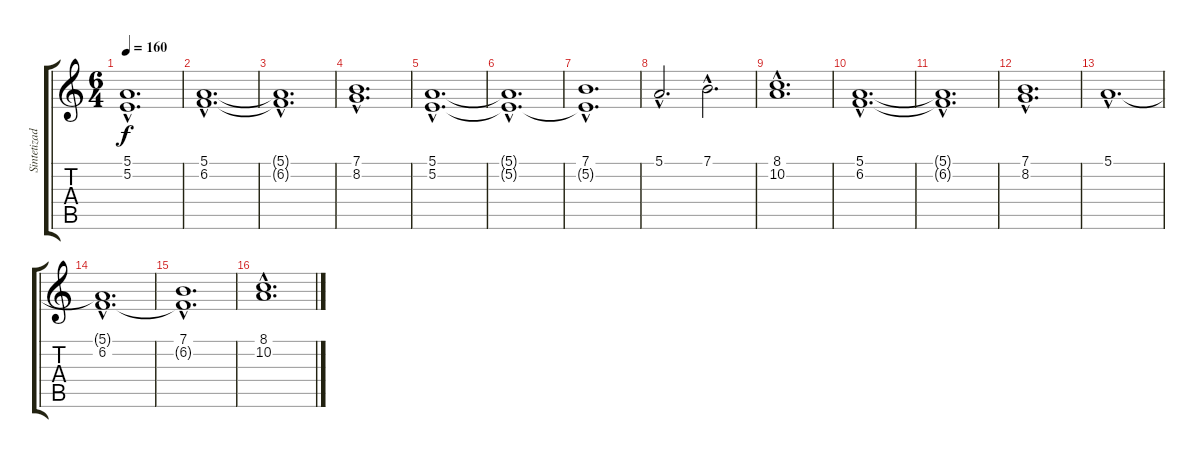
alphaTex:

\track ("Sintetizador" "Sintetizad") {instrument stringensemble1}
\staff {score tabs}
\tuning (E4 B3 G3 D3 A2 E2) {hide}
\ts (6 4)
\tempo 160
\clef g2
\ks c
(5.1{hac t} 5.2{hac t}).1{d dy f} |
(5.1{hac} 6.2{hac}).1{d} |
(5.1{hac t} 6.2{hac t}).1{d} |
(7.1{hac} 8.2{hac}).1{d} |
(5.1{hac} 5.2{hac}).1{d} |
(5.1{hac t} 5.2{hac t}).1{d} |
(7.1{hac} 5.2{hac t}).1{d} |
5.1{hac}.2{d} 7.1{hac}.2{d} |
(8.1{hac} 10.2{hac}).1{d} |
(5.1{hac} 6.2{hac}).1{d} |
(5.1{hac t} 6.2{hac t}).1{d} |
(7.1{hac} 8.2{hac}).1{d} |
5.1{hac}.1{d} |
(5.1{hac t} 6.2{hac}).1{d} |
(7.1{hac} 6.2{hac t}).1{d} |
(8.1{hac} 10.2{hac}).1{d}
